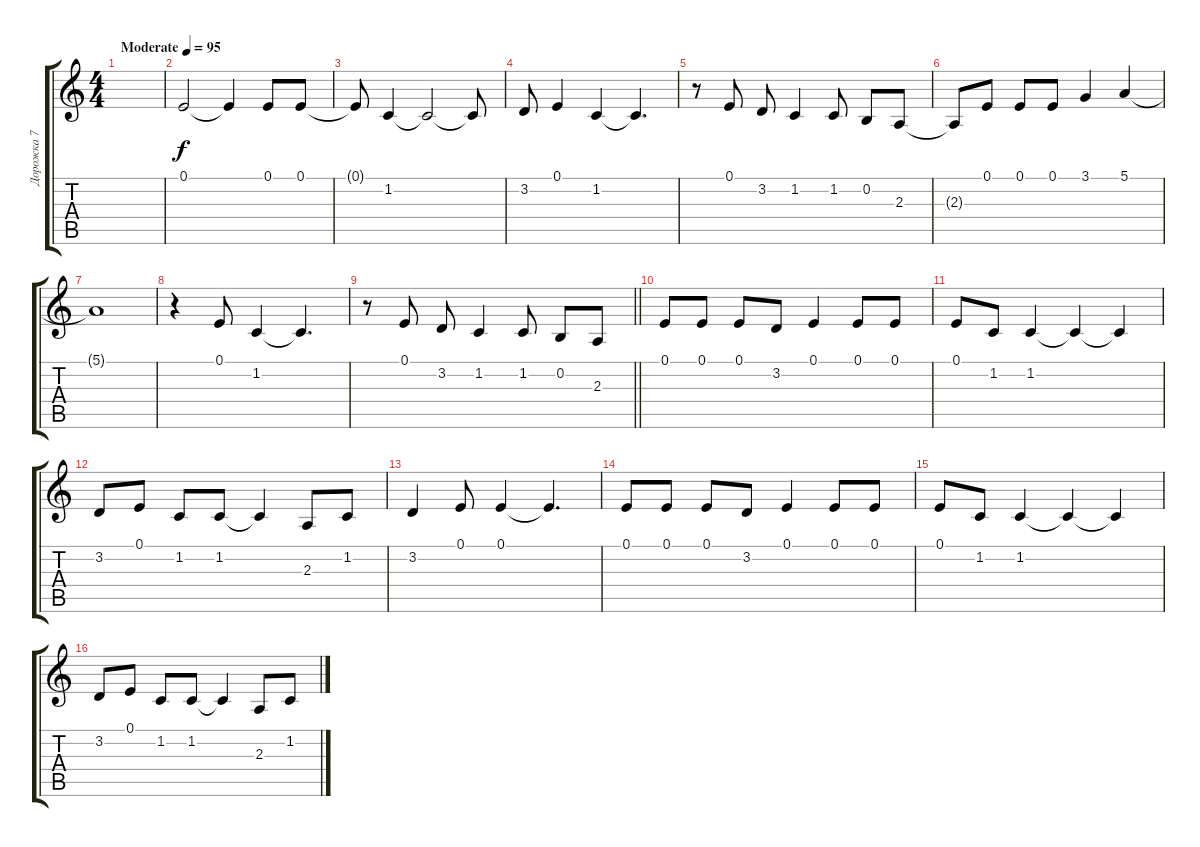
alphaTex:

\track ("Дорожка 7" "Дорожка 7") {instrument voiceoohs}
\staff {score tabs}
\tuning (E4 B3 G3 D3 A2 E2) {hide}
\ts (4 4)
\tempo (95 "Moderate")
\clef g2
\ks c
|
0.1.2 0.1{t}.4 0.1.8 0.1.8 |
0.1{t}.8 1.2.4 1.2{t}.2 1.2{t}.8 |
3.2.8 0.1.4 1.2.4 1.2{t}.4{d} |
r.8 0.1.8 3.2.8 1.2.4 1.2.8 0.2.8 2.3.8 |
2.3{t}.8 0.1.8 0.1.8 0.1.8 3.1.4 5.1.4 |
5.1{t}.1 |
r.4 0.1.8 1.2.4 1.2{t}.4{d} |
\barLineRight lightlight
r.8 0.1.8 3.2.8 1.2.4 1.2.8 0.2.8 2.3.8 |
0.1.8 0.1.8 0.1.8 3.2.8 0.1.4 0.1.8 0.1.8 |
0.1.8 1.2.8 1.2.4 1.2{t}.4 1.2{t}.4 |
3.2.8 0.1.8 1.2.8 1.2.8 1.2{t}.4 2.3.8 1.2.8 |
3.2.4 0.1.8 0.1.4 0.1{t}.4{d} |
0.1.8 0.1.8 0.1.8 3.2.8 0.1.4 0.1.8 0.1.8 |
0.1.8 1.2.8 1.2.4 1.2{t}.4 1.2{t}.4 |
3.2.8 0.1.8 1.2.8 1.2.8 1.2{t}.4 2.3.8 1.2.8
